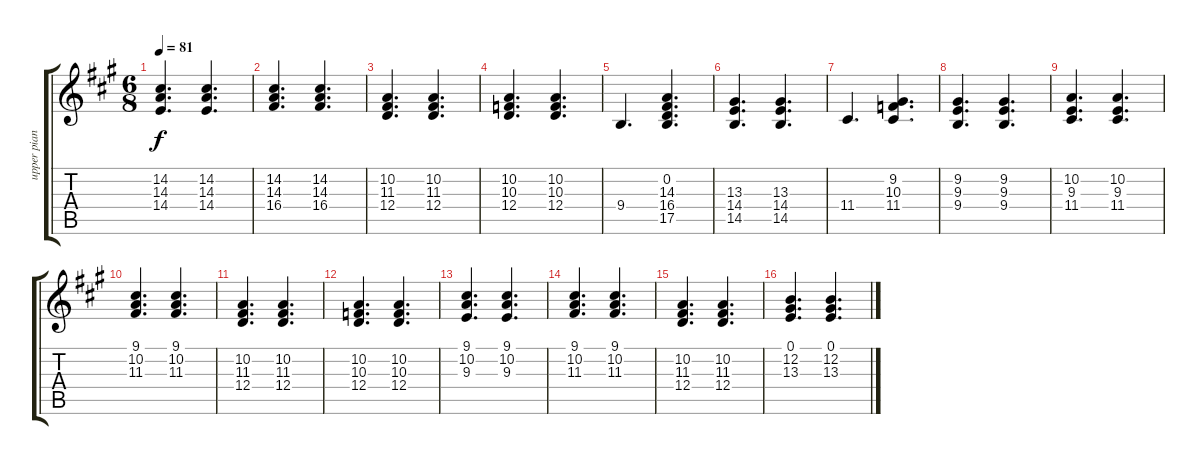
\track ("upper piano" "upper pian") {instrument brightacousticpiano}
\staff {score tabs}
\tuning (E4 B3 G3 D3 A2 E2) {hide}
\ts (6 8)
\tempo 81
\clef g2
\ks a
(14.2 14.3 14.4).4{d dy f} (14.2 14.3 14.4).4{d} |
(14.2 14.3 16.4).4{d} (14.2 14.3 16.4).4{d} |
(10.2 11.3 12.4).4{d} (10.2 11.3 12.4).4{d} |
(10.2 10.3 12.4).4{d} (10.2 10.3 12.4).4{d} |
9.4.4{d} (0.2 14.3 16.4 17.5).4{d} |
(13.3 14.4 14.5).4{d} (13.3 14.4 14.5).4{d} |
11.4.4{d} (9.2 10.3 11.4).4{d} |
(9.2 9.3 9.4).4{d} (9.2 9.3 9.4).4{d} |
(10.2 9.3 11.4).4{d} (10.2 9.3 11.4).4{d} |
(9.1 10.2 11.3).4{d} (9.1 10.2 11.3).4{d} |
(10.2 11.3 12.4).4{d} (10.2 11.3 12.4).4{d} |
(10.2 10.3 12.4).4{d} (10.2 10.3 12.4).4{d} |
(9.1 10.2 9.3).4{d} (9.1 10.2 9.3).4{d} |
(9.1 10.2 11.3).4{d} (9.1 10.2 11.3).4{d} |
(10.2 11.3 12.4).4{d} (10.2 11.3 12.4).4{d} |
(0.1 12.2 13.3).4{d} (0.1 12.2 13.3).4{d}
